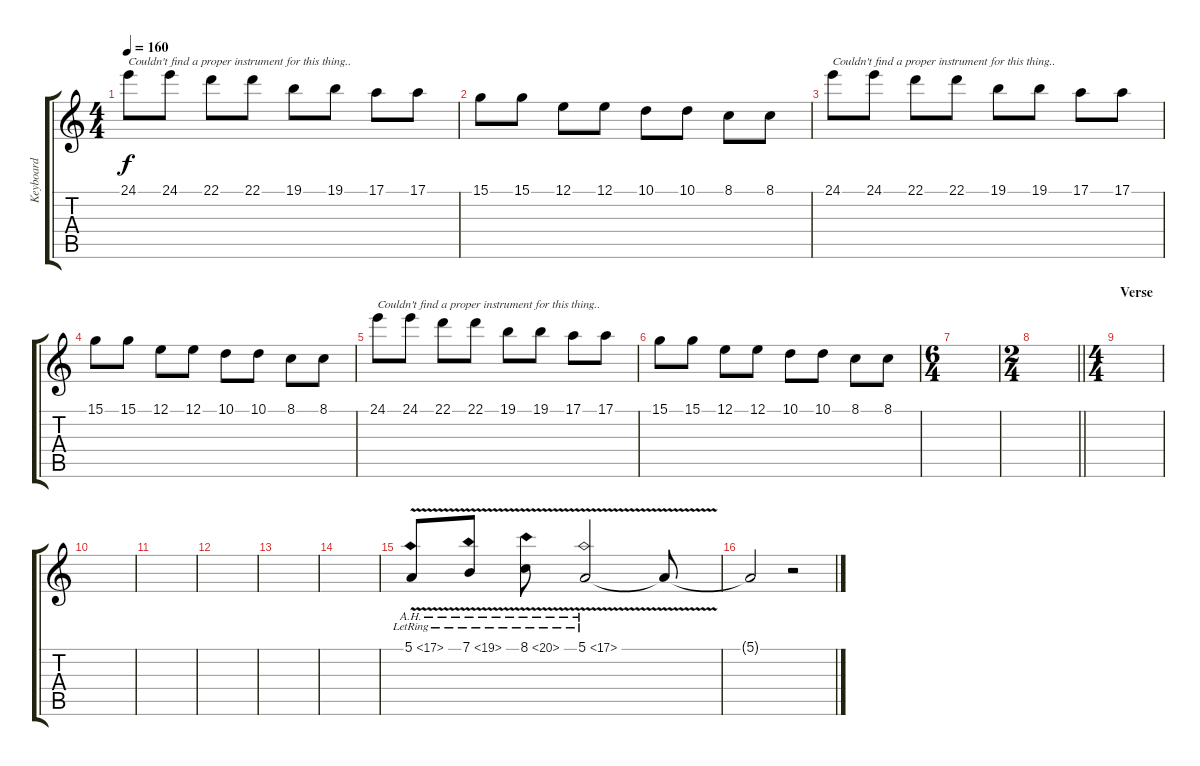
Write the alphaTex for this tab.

\track ("Keyboard" "Keyboard") {instrument lead6voice}
\staff {score tabs}
\tuning (E4 B3 G3 D3 A2 E2) {hide}
\ts (4 4)
\tempo 160
\clef g2
\ks c
24.1.8{txt "Couldn't find a proper instrument for this thing.." dy f} 24.1.8 22.1.8 22.1.8 19.1.8 19.1.8 17.1.8 17.1.8 |
15.1.8 15.1.8 12.1.8 12.1.8 10.1.8 10.1.8 8.1.8 8.1.8 |
24.1.8{txt "Couldn't find a proper instrument for this thing.."} 24.1.8 22.1.8 22.1.8 19.1.8 19.1.8 17.1.8 17.1.8 |
15.1.8 15.1.8 12.1.8 12.1.8 10.1.8 10.1.8 8.1.8 8.1.8 |
24.1.8{txt "Couldn't find a proper instrument for this thing.."} 24.1.8 22.1.8 22.1.8 19.1.8 19.1.8 17.1.8 17.1.8 |
15.1.8 15.1.8 12.1.8 12.1.8 10.1.8 10.1.8 8.1.8 8.1.8 |
\ts (6 4)
|
\ts (2 4)
\barLineRight lightlight
|
\ts (4 4)
\section ("" "Verse ")
|
|
|
|
|
|
5.1{ah 12 v lr}.8{volume 12 instrument electricpiano1} 7.1{ah 12 v lr}.8 8.1{ah 12 v lr}.8 5.1{ah 12 v lr}.2 5.1{t}.8 |
5.1{t}.2 r.2
